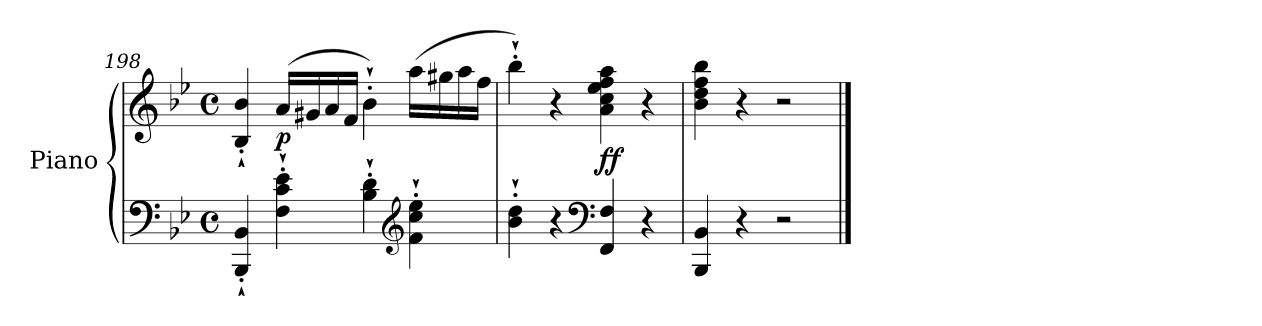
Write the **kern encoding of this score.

**kern	**kern	**dynam
*part1	*part1	*part1
*staff2	*staff1	*staff1/2
*I"Piano	*	*
*I'Pno	*	*
*clefF4	*clefG2	*
*k[b-e-]	*k[b-e-]	*
*M4/4	*M4/4	*
*met(c)	*met(c)	*
=198	=198	=198
4BBB-/`' 4BB-/`'	4B-/`' 4b-/`'	.
!	!	!LO:DY:b
4F\`' 4c\`' 4e-\`'	(16a/LL	p
.	16g#X/	.
.	16a/	.
.	16f/JJ	.
4B-\`' 4d\`'	4b-`'\)	.
*clefG2	*	*
4f\`' 4cc\`' 4ee-\`'	(16aa\LL	.
.	16gg#X\	.
.	16aa\	.
.	16ff\JJ	.
=199	=199	=199
4b-\`' 4dd\`'	4bb-`'\)	.
4r	4r	.
*clefF4	*	*
!	!	!LO:DY:b
4FF/ 4F/	4a\ 4cc\ 4ee-\ 4ff\ 4aa\	ff
4r	4r	.
=200	=200	=200
4BBB-/ 4BB-/	4b-\ 4dd\ 4ff\ 4bb-\	.
4r	4r	.
2r	2r	.
==	==	==
*-	*-	*-
